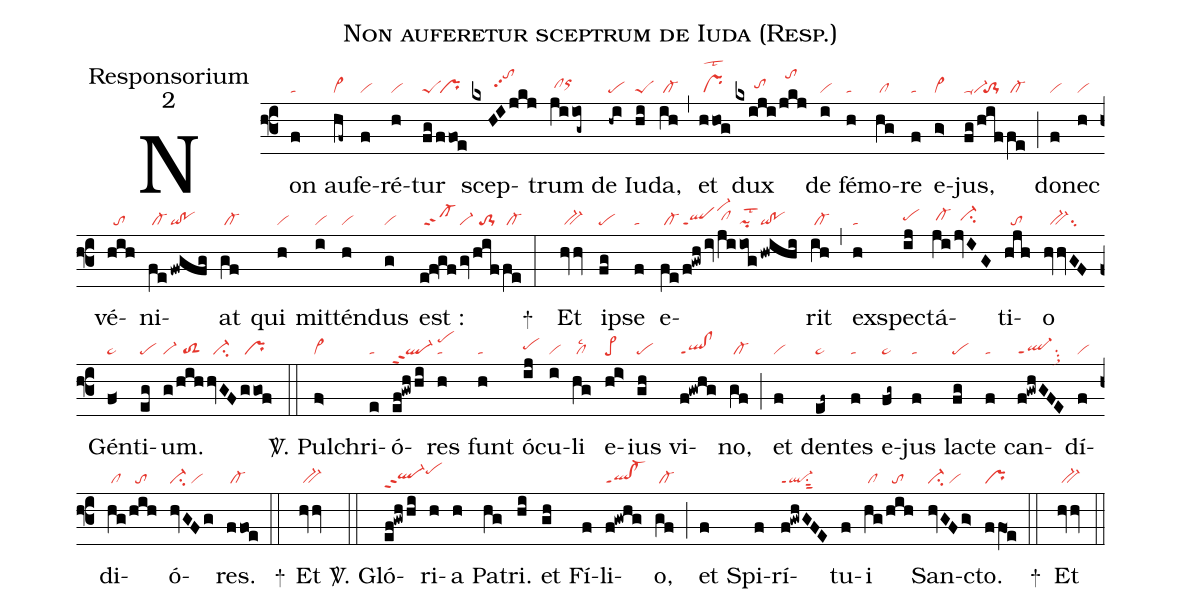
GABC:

name:Non auferetur sceptrum de Iuda (Resp.);
office-part:Responsorium;
mode:2;
nabc-lines:1;
%%
(f3)Non(f|ta) au(hf~|cl~)fe(f|vi)ré(h|vi)tur(fg|peS|/ffoe|/pr) scep(kxHIjkj|///////tohlpp2)trum(jiiog~|/clhhorhi) de(-hi|pe) Iu(hi|peS)da,(ih|/cl-) (,) et(hhog|/prlst2) dux(kxiji|//////tohh|/jkj|//tohl) de(i|vi) fé(h|ta)mo(hg|/cl)re(f|ta) e(g>|vi>)jus,(fg|ta-vi-|/hif|//to-1|fe|/cl-) (;) do(f|vi)nec(h|vi) vé(hih|//to)ni(fe|/cl-|!fwgfg|qi!po)at(gf|/cl-) qui(h|vi) mit(i|vi)tén(h|vi)dus(g|vi) est :(e!f!gf|/sf-|/gv|vi-|/hif|//to-1|fe|/cl-) (:)
+()
Et(hvhv|/bv-) ip(fg|pe)se(f|ta) e(fe|/cl-|/f!gwh/iv|qlppt1vi-hl|/ji|/clhh|iog|pilst2|!hwihi|qi!po)rit(ih|/cl-) (,) ex(h|ta)spec(ij|pehh)tá(ji|/cl-hh|/jvIG|//ci-hh)ti(hjh|//to)o(hvhvGF|//bv-su2) Gén(f<|pe~)ti(eg|pe)um.(g|vi-|/hih|//toS2|hvGF|//ci-|ggof|/pr) (::)

<sp>V/</sp>. Pul(f>|vi>)chri(e|ta)ó(ef!gwhhi|ql-ppt2/pehk)res(h|ta) funt(h|ta) ó(ij|pehh)cu(i|vi)li(hg|/cllsc2) e(hi>|pe>)ius(gh|pe) vi(f!gwhg|ql!clppt1)no,(gf|/cl-) (;) et(f|vi) den(ef~|pe~)tes(f|ta) e(fg~|pe~)jus(f|ta) lac(fg|pe)te(f|ta) can(f!gwhGFE|ql-ppt1su2sux1)dí(f|vi)di(hg|/cl|/hih|//to)ó(hvGFg|vi-su2/vi)res.(ffoe|/cl-) (::)
+()
Et(hvhv|/bv-) (::)

<sp>V/</sp>. Gló(ef!gwhhi|ql-hhppt2pehj)ri(h)a(h) Pa(hg)tri.(hi)
et(gh) Fí(f)li(f!gwhg|ql!cl-ppt1)o,(gf|/cl-) (;)
et(f) Spi(f)rí(f!gwhGFE|ql-ppt1su1sut2)tu(f)i(hg|/cl|/hih|//to) San(hvGFg>|ci-/vi)cto.(ffO1e|pr) (::)
+()
Et(hvhv|/bv-) (::)
